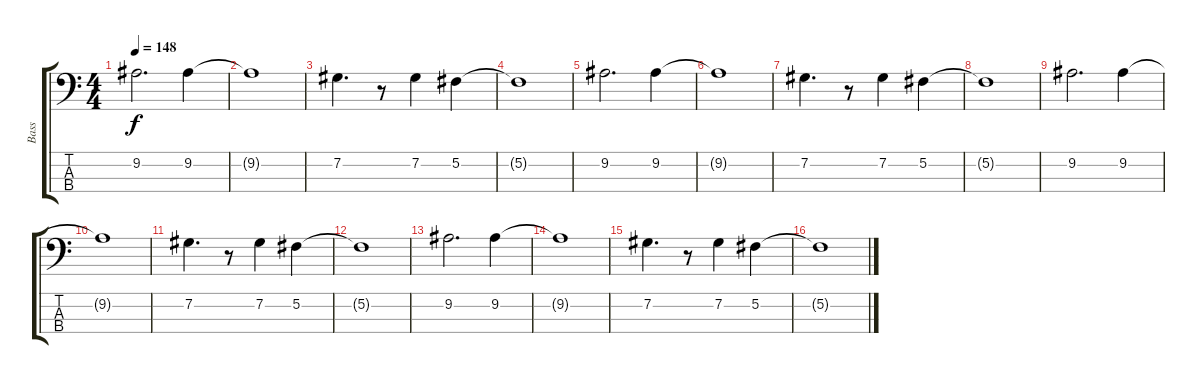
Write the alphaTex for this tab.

\track ("Bass" "Bass") {instrument electricbassfinger}
\staff {score tabs}
\tuning (Gb2 Db2 Ab1 Eb1) {hide}
\ts (4 4)
\tempo 148
\clef f4
\ks c
9.2.2{d dy f} 9.2.4 |
9.2{t}.1 |
7.2.4{d} r.8 7.2.4 5.2.4 |
5.2{t}.1 |
9.2.2{d} 9.2.4 |
9.2{t}.1 |
7.2.4{d} r.8 7.2.4 5.2.4 |
5.2{t}.1 |
9.2.2{d} 9.2.4 |
9.2{t}.1 |
7.2.4{d} r.8 7.2.4 5.2.4 |
5.2{t}.1 |
9.2.2{d} 9.2.4 |
9.2{t}.1 |
7.2.4{d} r.8 7.2.4 5.2.4 |
5.2{t}.1
